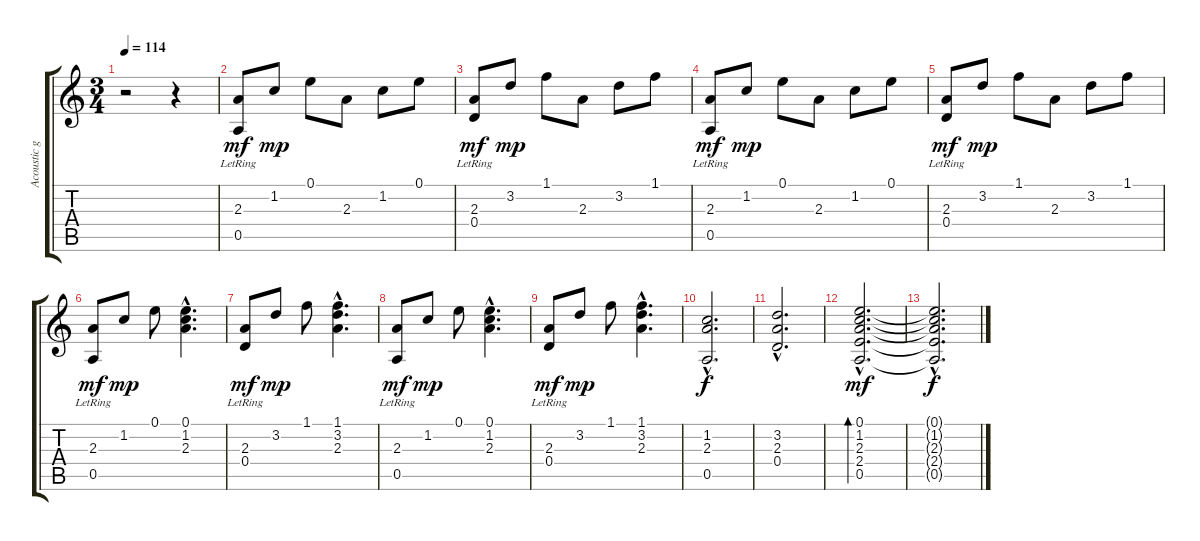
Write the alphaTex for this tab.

\track ("Acoustic guitar" "Acoustic g") {instrument electricguitarclean}
\staff {score tabs}
\tuning (E4 B3 G3 D3 A2 E2) {hide}
\ts (3 4)
\tempo 114
\clef g2
\ks c
r.2{dy mf} r.4 |
(2.3 0.5{lr}).8 1.2.8{dy mp} 0.1.8 2.3.8 1.2.8 0.1.8 |
(2.3 0.4{lr}).8{dy mf} 3.2.8{dy mp} 1.1.8 2.3.8 3.2.8 1.1.8 |
(2.3 0.5{lr}).8{dy mf} 1.2.8{dy mp} 0.1.8 2.3.8 1.2.8 0.1.8 |
(2.3 0.4{lr}).8{dy mf} 3.2.8{dy mp} 1.1.8 2.3.8 3.2.8 1.1.8 |
(2.3 0.5{lr}).8{dy mf} 1.2.8{dy mp} 0.1.8 (0.1{hac} 1.2{hac} 2.3{hac}).4{d} |
(2.3 0.4{lr}).8{dy mf} 3.2.8{dy mp} 1.1.8 (1.1{hac} 3.2{hac} 2.3{hac}).4{d} |
(2.3 0.5{lr}).8{dy mf} 1.2.8{dy mp} 0.1.8 (0.1{hac} 1.2{hac} 2.3{hac}).4{d} |
(2.3 0.4{lr}).8{dy mf} 3.2.8{dy mp} 1.1.8 (1.1{hac} 3.2{hac} 2.3{hac}).4{d} |
(1.2{hac} 2.3{hac} 0.5{hac}).2{d dy f} |
(3.2{hac} 2.3{hac} 0.4{hac}).2{d} |
(0.1{hac} 1.2{hac} 2.3{hac} 2.4{hac} 0.5{hac}).2{d bd 480 dy mf} |
(0.1{hac t} 1.2{hac t} 2.3{hac t} 2.4{hac t} 0.5{hac t}).2{d dy f}
